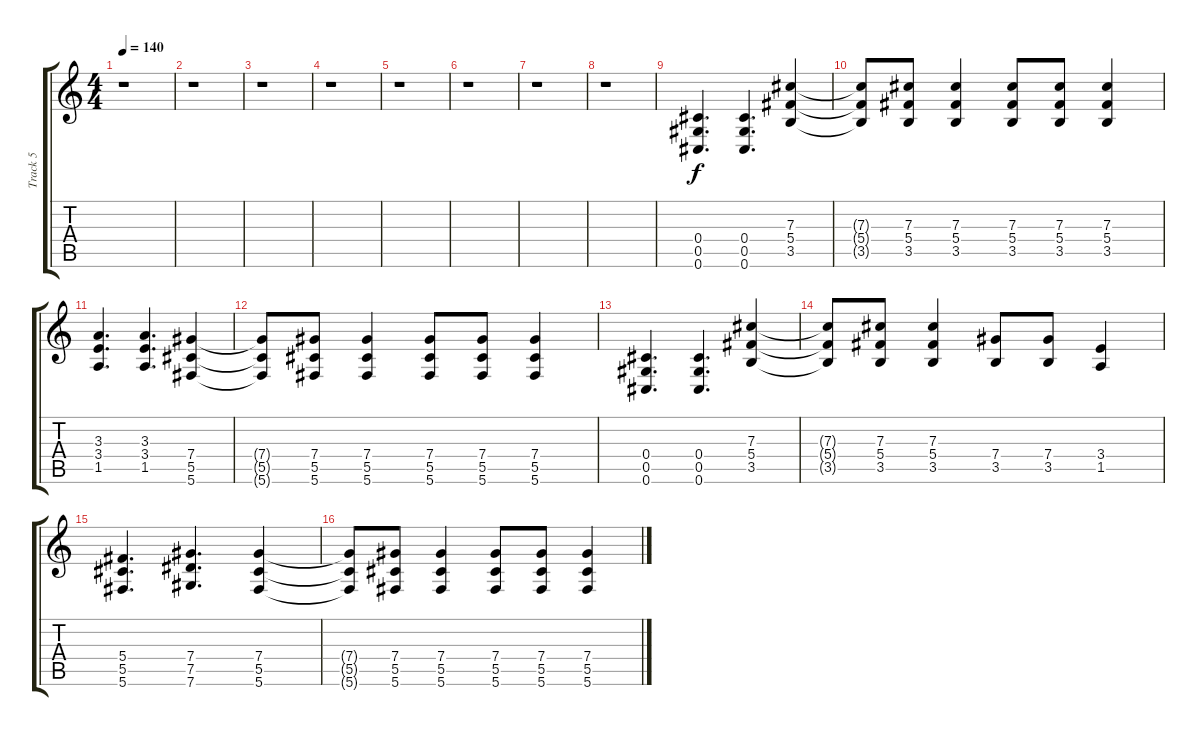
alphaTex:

\track ("Track 5" "Track 5") {instrument distortionguitar}
\staff {score tabs}
\tuning (Eb4 Bb3 Gb3 Db3 Ab2 Db2) {hide}
\ts (4 4)
\tempo 140
\clef g2
\ks c
r.1{dy f} |
r.1 |
r.1 |
r.1 |
r.1 |
r.1 |
r.1 |
r.1 |
(0.4 0.5 0.6).4{d} (0.4 0.5 0.6).4{d} (7.3 5.4 3.5).4 |
(7.3{t} 5.4{t} 3.5{t}).8 (7.3 5.4 3.5).8 (7.3 5.4 3.5).4 (7.3 5.4 3.5).8 (7.3 5.4 3.5).8 (7.3 5.4 3.5).4 |
(3.3 3.4 1.5).4{d} (3.3 3.4 1.5).4{d} (7.4 5.5 5.6).4 |
(7.4{t} 5.5{t} 5.6{t}).8 (7.4 5.5 5.6).8 (7.4 5.5 5.6).4 (7.4 5.5 5.6).8 (7.4 5.5 5.6).8 (7.4 5.5 5.6).4 |
(0.4 0.5 0.6).4{d} (0.4 0.5 0.6).4{d} (7.3 5.4 3.5).4 |
(7.3{t} 5.4{t} 3.5{t}).8 (7.3 5.4 3.5).8 (7.3 5.4 3.5).4 (7.4 3.5).8 (7.4 3.5).8 (3.4 1.5).4 |
(5.4 5.5 5.6).4{d} (7.4 7.5 7.6).4{d} (7.4 5.5 5.6).4 |
(7.4{t} 5.5{t} 5.6{t}).8 (7.4 5.5 5.6).8 (7.4 5.5 5.6).4 (7.4 5.5 5.6).8 (7.4 5.5 5.6).8 (7.4 5.5 5.6).4
